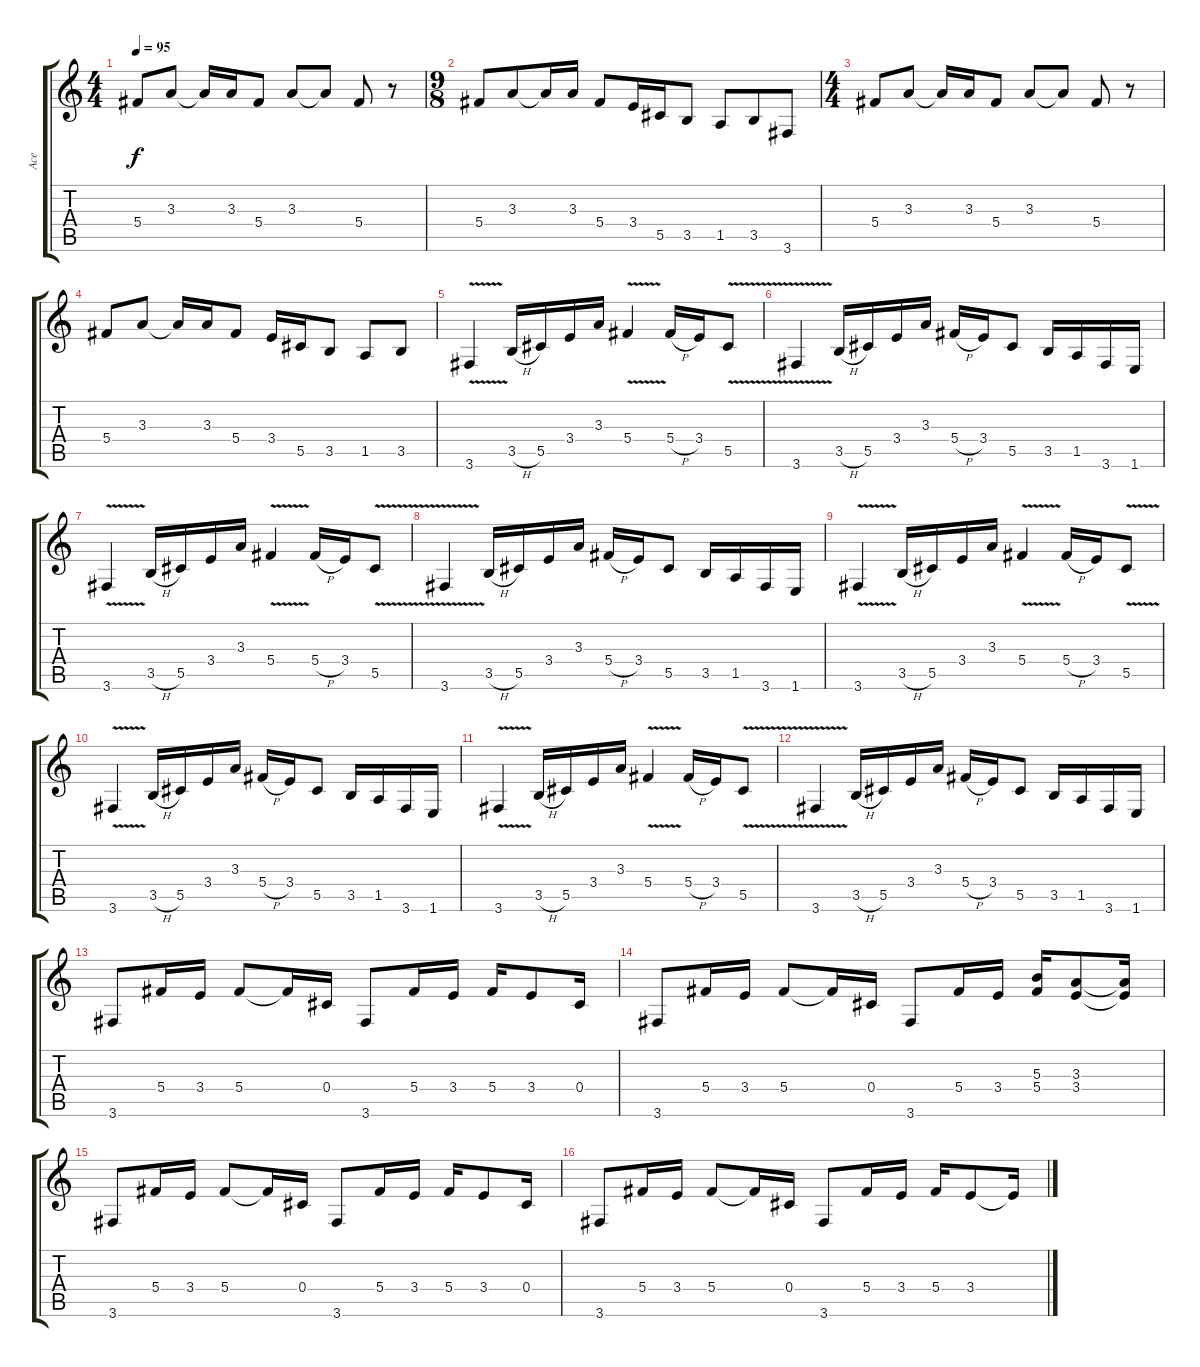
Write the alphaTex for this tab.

\track ("Ace" "Ace") {instrument distortionguitar}
\staff {score tabs}
\tuning (Eb4 Bb3 Gb3 Db3 Ab2 Eb2) {hide}
\ts (4 4)
\tempo 95
\clef g2
\ks c
5.4.8{dy f} 3.3.8 3.3{t}.16 3.3.16 5.4.8 3.3.8 3.3{t}.8 5.4.8 r.8 |
\ts (9 8)
5.4.8 3.3.8 3.3{t}.16 3.3.16 5.4.8 3.4.16 5.5.16 3.5.8 1.5.8 3.5.8 3.6.8 |
\ts (4 4)
5.4.8 3.3.8 3.3{t}.16 3.3.16 5.4.8 3.3.8 3.3{t}.8 5.4.8 r.8 |
5.4.8 3.3.8 3.3{t}.16 3.3.16 5.4.8 3.4.16 5.5.16 3.5.8 1.5.8 3.5.8 |
3.6{v}.4 3.5{h}.16 5.5.16 3.4.16 3.3.16 5.4{v}.4 5.4{h}.16 3.4.16 5.5{v}.8 |
3.6{v}.4 3.5{h}.16 5.5.16 3.4.16 3.3.16 5.4{h}.16 3.4.16 5.5.8 3.5.16 1.5.16 3.6.16 1.6.16 |
3.6{v}.4 3.5{h}.16 5.5.16 3.4.16 3.3.16 5.4{v}.4 5.4{h}.16 3.4.16 5.5{v}.8 |
3.6{v}.4 3.5{h}.16 5.5.16 3.4.16 3.3.16 5.4{h}.16 3.4.16 5.5.8 3.5.16 1.5.16 3.6.16 1.6.16 |
3.6{v}.4 3.5{h}.16 5.5.16 3.4.16 3.3.16 5.4{v}.4 5.4{h}.16 3.4.16 5.5{v}.8 |
3.6{v}.4 3.5{h}.16 5.5.16 3.4.16 3.3.16 5.4{h}.16 3.4.16 5.5.8 3.5.16 1.5.16 3.6.16 1.6.16 |
3.6{v}.4 3.5{h}.16 5.5.16 3.4.16 3.3.16 5.4{v}.4 5.4{h}.16 3.4.16 5.5{v}.8 |
3.6{v}.4 3.5{h}.16 5.5.16 3.4.16 3.3.16 5.4{h}.16 3.4.16 5.5.8 3.5.16 1.5.16 3.6.16 1.6.16 |
3.6.8 5.4.16 3.4.16 5.4.8 5.4{t}.16 0.4.16 3.6.8 5.4.16 3.4.16 5.4.16 3.4.8 0.4.16 |
3.6.8 5.4.16 3.4.16 5.4.8 5.4{t}.16 0.4.16 3.6.8 5.4.16 3.4.16 (5.3 5.4).16 (3.3 3.4).8 (3.3{t} 3.4{t}).16 |
3.6.8 5.4.16 3.4.16 5.4.8 5.4{t}.16 0.4.16 3.6.8 5.4.16 3.4.16 5.4.16 3.4.8 0.4.16 |
3.6.8 5.4.16 3.4.16 5.4.8 5.4{t}.16 0.4.16 3.6.8 5.4.16 3.4.16 5.4.16 3.4.8 3.4{t}.16
